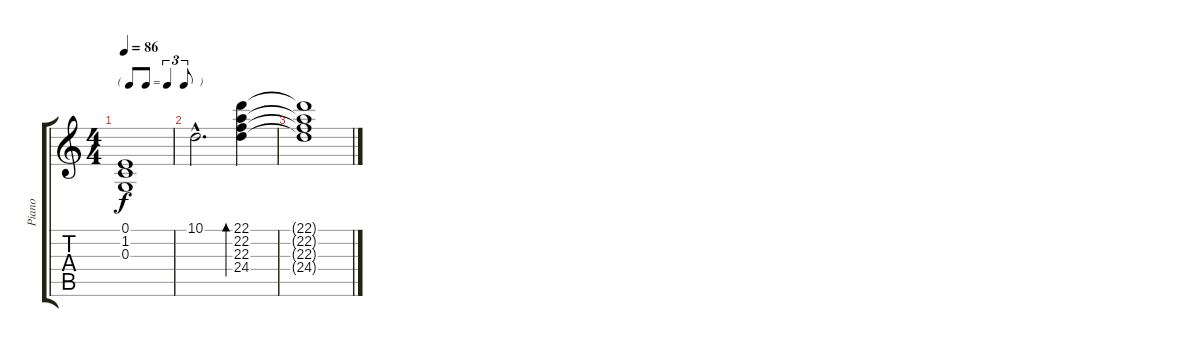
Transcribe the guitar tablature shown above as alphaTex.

\track ("Piano" "Piano") {instrument acousticgrandpiano}
\staff {score tabs}
\tuning (E4 B3 G3 D3 A2 E2) {hide}
\ts (4 4)
\tf triplet8th
\tempo 86
\clef g2
\ks c
(0.1 1.2 0.3).1{dy f} |
10.1{hac}.2{d} (22.1 22.2 22.3 24.4).4{bd 60} |
(22.1{t} 22.2{t} 22.3{t} 24.4{t}).1
